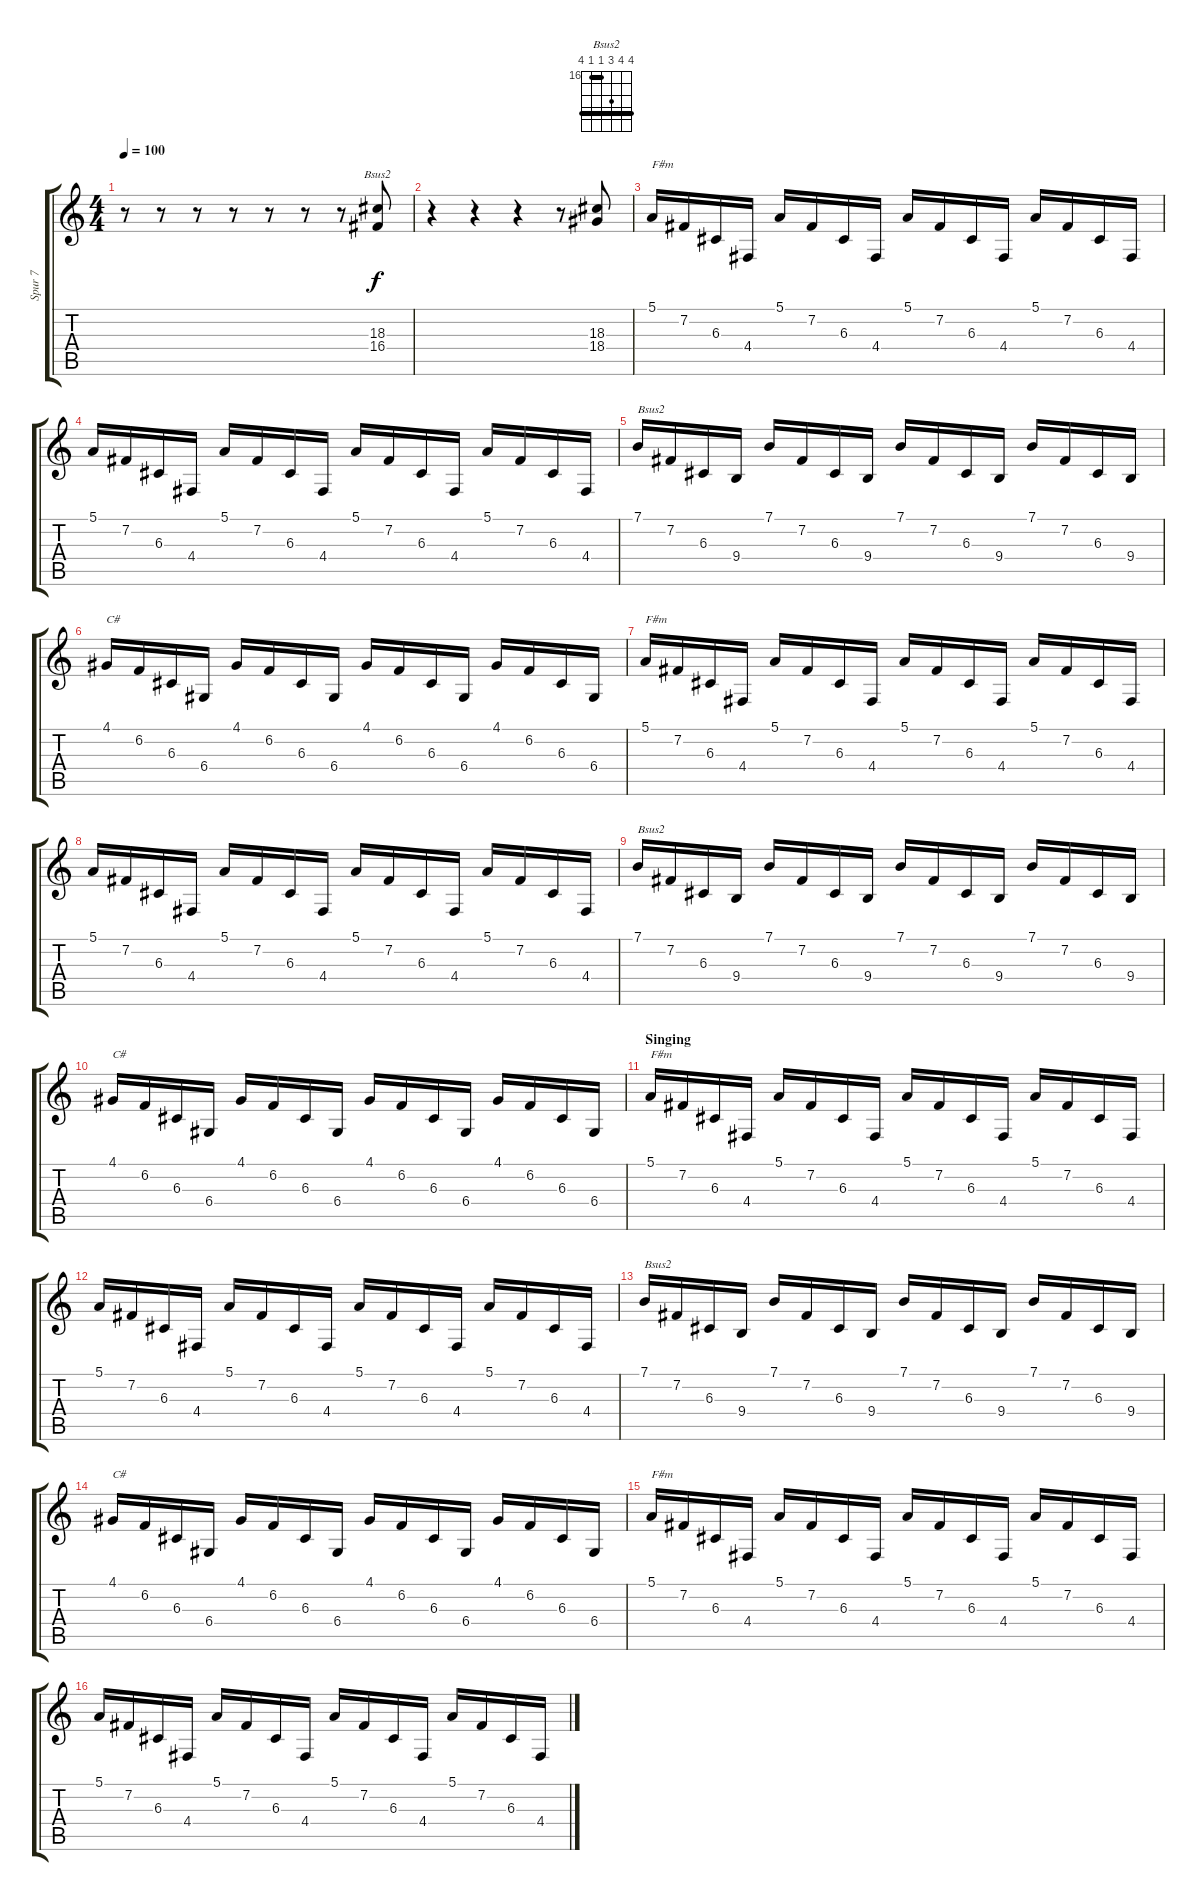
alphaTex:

\track ("Spur 7" "Spur 7") {instrument acousticgrandpiano}
\staff {score tabs}
\tuning (E4 B3 G3 D3 A2 E2) {hide}
\chord ("Bsus2" 19 19 18 16 16 19) {firstfret 16 barre (16 19)}
\ts (4 4)
\tempo 100
\clef g2
\ks c
r.8{dy f} r.8 r.8 r.8 r.8 r.8 r.8 (18.3 16.4).8{ch "Bsus2"} |
r.4 r.4 r.4 r.8 (18.3 18.4).8 |
5.1.16{txt "F#m"} 7.2.16 6.3.16 4.4.16 5.1.16 7.2.16 6.3.16 4.4.16 5.1.16 7.2.16 6.3.16 4.4.16 5.1.16 7.2.16 6.3.16 4.4.16 |
5.1.16 7.2.16 6.3.16 4.4.16 5.1.16 7.2.16 6.3.16 4.4.16 5.1.16 7.2.16 6.3.16 4.4.16 5.1.16 7.2.16 6.3.16 4.4.16 |
7.1.16{txt "Bsus2"} 7.2.16 6.3.16 9.4.16 7.1.16 7.2.16 6.3.16 9.4.16 7.1.16 7.2.16 6.3.16 9.4.16 7.1.16 7.2.16 6.3.16 9.4.16 |
4.1.16{txt "C#"} 6.2.16 6.3.16 6.4.16 4.1.16 6.2.16 6.3.16 6.4.16 4.1.16 6.2.16 6.3.16 6.4.16 4.1.16 6.2.16 6.3.16 6.4.16 |
5.1.16{txt "F#m"} 7.2.16 6.3.16 4.4.16 5.1.16 7.2.16 6.3.16 4.4.16 5.1.16 7.2.16 6.3.16 4.4.16 5.1.16 7.2.16 6.3.16 4.4.16 |
5.1.16 7.2.16 6.3.16 4.4.16 5.1.16 7.2.16 6.3.16 4.4.16 5.1.16 7.2.16 6.3.16 4.4.16 5.1.16 7.2.16 6.3.16 4.4.16 |
7.1.16{txt "Bsus2"} 7.2.16 6.3.16 9.4.16 7.1.16 7.2.16 6.3.16 9.4.16 7.1.16 7.2.16 6.3.16 9.4.16 7.1.16 7.2.16 6.3.16 9.4.16 |
4.1.16{txt "C#"} 6.2.16 6.3.16 6.4.16 4.1.16 6.2.16 6.3.16 6.4.16 4.1.16 6.2.16 6.3.16 6.4.16 4.1.16 6.2.16 6.3.16 6.4.16 |
\section ("" "Singing")
5.1.16{txt "F#m"} 7.2.16 6.3.16 4.4.16 5.1.16 7.2.16 6.3.16 4.4.16 5.1.16 7.2.16 6.3.16 4.4.16 5.1.16 7.2.16 6.3.16 4.4.16 |
5.1.16 7.2.16 6.3.16 4.4.16 5.1.16 7.2.16 6.3.16 4.4.16 5.1.16 7.2.16 6.3.16 4.4.16 5.1.16 7.2.16 6.3.16 4.4.16 |
7.1.16{txt "Bsus2"} 7.2.16 6.3.16 9.4.16 7.1.16 7.2.16 6.3.16 9.4.16 7.1.16 7.2.16 6.3.16 9.4.16 7.1.16 7.2.16 6.3.16 9.4.16 |
4.1.16{txt "C#"} 6.2.16 6.3.16 6.4.16 4.1.16 6.2.16 6.3.16 6.4.16 4.1.16 6.2.16 6.3.16 6.4.16 4.1.16 6.2.16 6.3.16 6.4.16 |
5.1.16{txt "F#m"} 7.2.16 6.3.16 4.4.16 5.1.16 7.2.16 6.3.16 4.4.16 5.1.16 7.2.16 6.3.16 4.4.16 5.1.16 7.2.16 6.3.16 4.4.16 |
5.1.16 7.2.16 6.3.16 4.4.16 5.1.16 7.2.16 6.3.16 4.4.16 5.1.16 7.2.16 6.3.16 4.4.16 5.1.16 7.2.16 6.3.16 4.4.16
